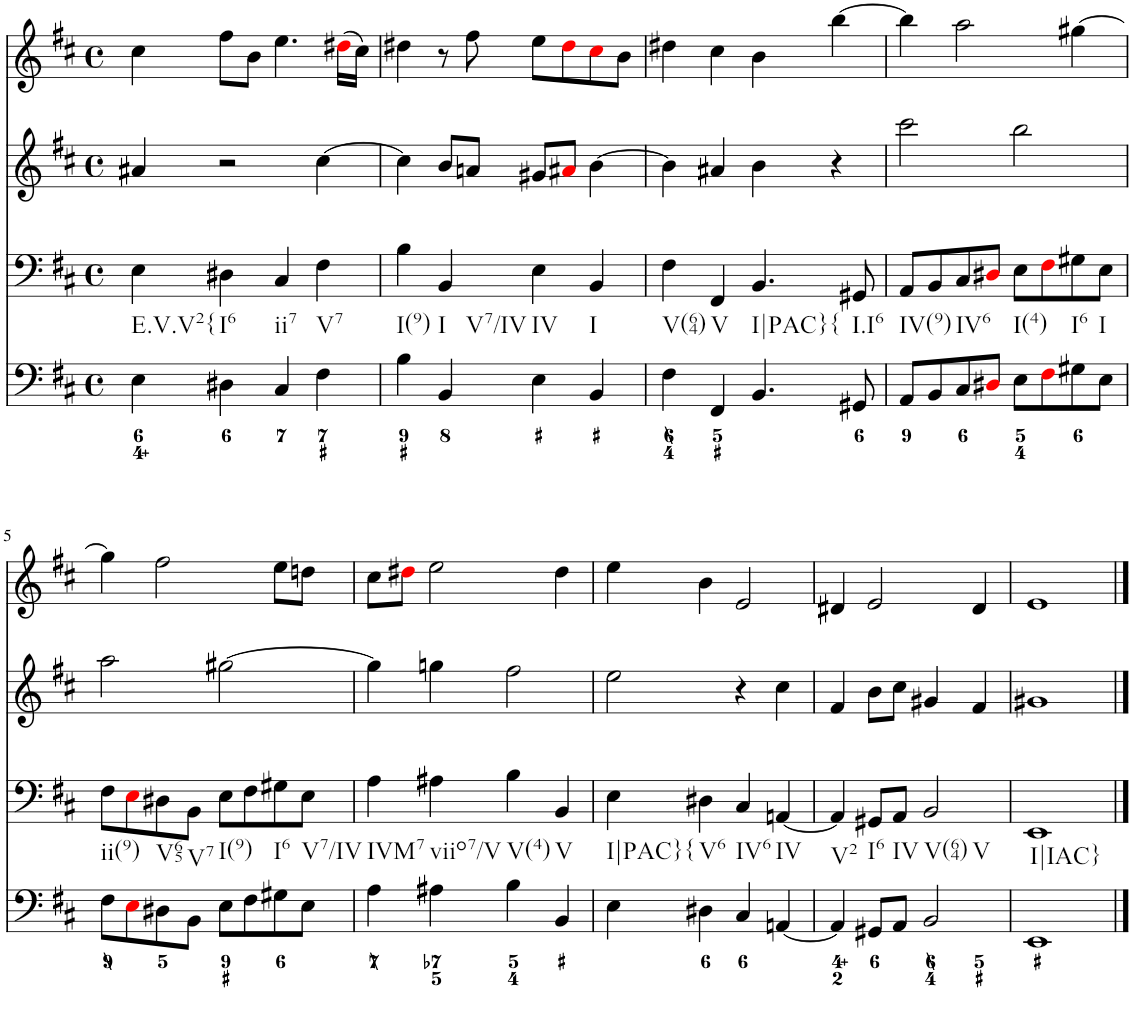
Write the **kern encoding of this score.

**kern	**kern	**kern	**kern
*part4	*part3	*part2	*part1
*staff4	*staff3	*staff2	*staff1
*I"Piano	*I"Piano	*I"Piano	*I"Piano
*I'Pno	*I'Pno	*I'Pno	*I'Pno
*clefF4	*clefF4	*clefG2	*clefG2
*k[f#c#]	*k[f#c#]	*k[f#c#]	*k[f#c#]
*b:	*b:	*b:	*b:
*M4/4	*M4/4	*M4/4	*M4/4
*met(c)	*met(c)	*met(c)	*met(c)
=1	=1	=1	=1
!	!LO:TX:b:t=E.V.V2{	!	!
4E\	4E\	4a#X/	4cc#\
!	!LO:TX:b:t=I6	!	!
4D#X\	4D#X\	2r	8ff#\L
.	.	.	8b\J
!	!LO:TX:b:t=ii7	!	!
4C#/	4C#/	.	4.ee\
!	!LO:TX:b:t=V7	!	!
4F#\	4F#\	[4cc#\	.
.	.	.	(16dd#Xi\LL
.	.	.	16cc#\JJ)
=2	=2	=2	=2
!	!LO:TX:b:t=I(9)	!	!
4B\	4B\	4cc#\]	4dd#X\
!	!LO:TX:b:t=I	!	!
!	!LO:TX:b:t=V7/IV	!	!
4BB/	4BB/	8b/L	8r
.	.	8an/J	8ff#\
!	!LO:TX:b:t=IV	!	!
4E\	4E\	8g#X/L	8ee\L
.	.	8a#Xi/J	8dd#i\
!	!LO:TX:b:t=I	!	!
4BB/	4BB/	[4b\	8cc#i\
.	.	.	8b\J
=3	=3	=3	=3
!	!LO:TX:b:t=V(64)	!	!
4F#\	4F#\	4b\]	4dd#X\
!	!LO:TX:b:t=V	!	!
4FF#/	4FF#/	4a#X/	4cc#\
!	!LO:TX:b:t=I|PAC}	!	!
!	!LO:TX:b:t={	!	!
4.BB/	4.BB/	4b\	4b\
.	.	4r	[4bb\
!	!LO:TX:b:t=I.I6	!	!
8GG#X/	8GG#X/	.	.
=4	=4	=4	=4
!	!LO:TX:b:t=IV(9)	!	!
8AA/L	8AA/L	2ccc#\	4bb\]
8BB/	8BB/	.	.
!	!LO:TX:b:t=IV6	!	!
8C#/	8C#/	.	2aa\
8D#Xi/J	8D#Xi/J	.	.
!	!LO:TX:b:t=I(4)	!	!
8E\L	8E\L	2bb\	.
8F#i\	8F#i\	.	.
!	!LO:TX:b:t=I6	!	!
8G#X\	8G#X\	.	[4gg#X\
!	!LO:TX:b:t=I	!	!
8E\J	8E\J	.	.
!!LO:LB:g=z
=5	=5	=5	=5
!	!LO:TX:b:t=ii(9)	!	!
8F#\L	8F#\L	2aa\	4gg#\]
8Ei\	8Ei\	.	.
!	!LO:TX:b:t=V65	!	!
8D#X\	8D#X\	.	2ff#\
!	!LO:TX:b:t=V7	!	!
8BB\J	8BB\J	.	.
!	!LO:TX:b:t=I(9)	!	!
8E\L	8E\L	[2gg#X\	.
8F#\	8F#\	.	.
!	!LO:TX:b:t=I6	!	!
8G#X\	8G#X\	.	8ee\L
!	!LO:TX:b:t=V7/IV	!	!
8E\J	8E\J	.	8ddn\J
=6	=6	=6	=6
!	!LO:TX:b:t=IVM7	!	!
4A\	4A\	4gg#\]	8cc#\L
.	.	.	8dd#Xi\J
!	!LO:TX:b:t=viio7/V	!	!
4A#X\	4A#X\	4ggn\	2ee\
!	!LO:TX:b:t=V(4)	!	!
4B\	4B\	2ff#\	.
!	!LO:TX:b:t=V	!	!
4BB/	4BB/	.	4dd#\
=7	=7	=7	=7
!	!LO:TX:b:t=I|PAC}{	!	!
4E\	4E\	2ee\	4ee\
!	!LO:TX:b:t=V6	!	!
4D#X\	4D#X\	.	4b\
!	!LO:TX:b:t=IV6	!	!
4C#/	4C#/	4r	2e/
!	!LO:TX:b:t=IV	!	!
[4AAn/	[4AAn/	4cc#\	.
=8	=8	=8	=8
!	!LO:TX:b:t=V2	!	!
4AA/]	4AA/]	4f#/	4d#X/
!	!LO:TX:b:t=I6	!	!
8GG#X/L	8GG#X/L	8b\L	2e/
!	!LO:TX:b:t=IV	!	!
8AA/J	8AA/J	8cc#\J	.
!	!LO:TX:b:t=V(64)	!	!
!	!LO:TX:b:t=V	!	!
2BB/	2BB/	4g#X/	.
.	.	4f#/	4d#/
=9	=9	=9	=9
!	!LO:TX:b:t=I|IAC}	!	!
1EE	1EE	1g#X	1e
==	==	==	==
*-	*-	*-	*-
